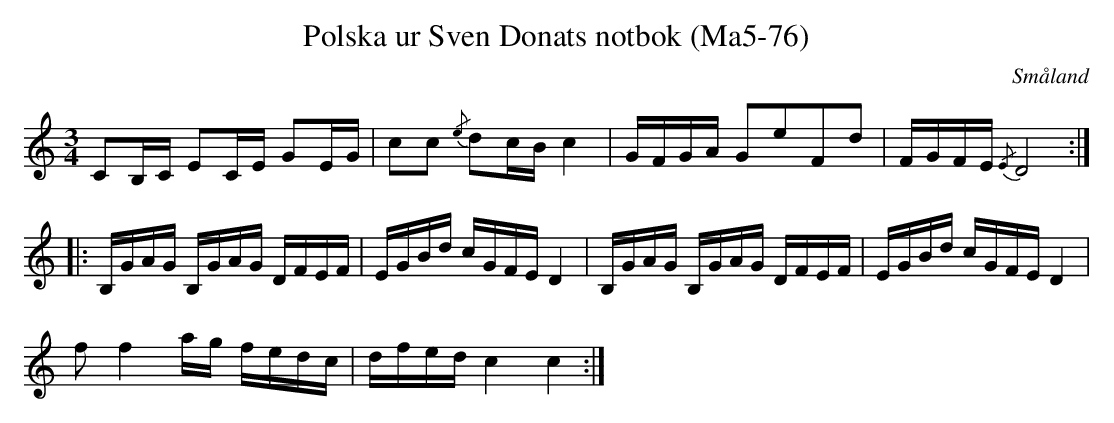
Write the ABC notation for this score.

X:1
T:Polska ur Sven Donats notbok (Ma5-76)
O:Småland
M:3/4
L:1/8
K:C
CB,/C/ EC/E/ GE/G/|cc {/e}dc/B/ c2|G/F/G/A/ GeFd|F/G/F/E/ {/E}D4:|
|:B,/G/A/G/ B,/G/A/G/ D/F/E/F/|E/G/B/d/ c/G/F/E/ D2|B,/G/A/G/ B,/G/A/G/ D/F/E/F/|E/G/B/d/ c/G/F/E/ D2|
f f2 a/g/ f/e/d/c/|d/f/e/d/ c2 c2:|
